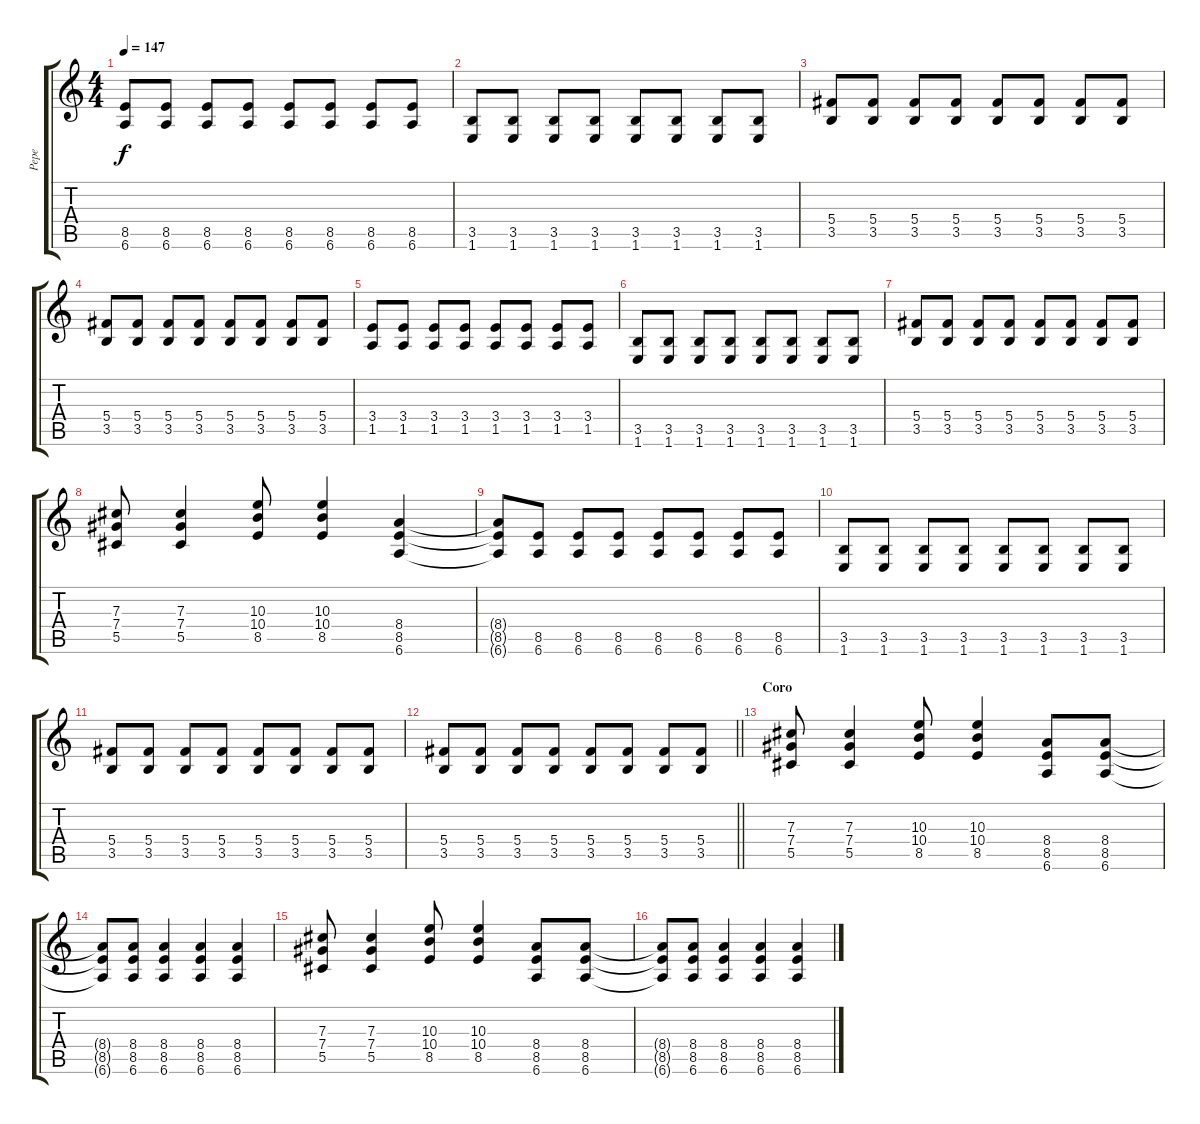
\track ("Pepe" "Pepe") {instrument distortionguitar}
\staff {score tabs}
\tuning (Eb4 Bb3 Gb3 Db3 Ab2 Eb2) {hide}
\ts (4 4)
\tempo 147
\clef g2
\ks c
(8.5 6.6).8{dy f volume 13} (8.5 6.6).8 (8.5 6.6).8 (8.5 6.6).8 (8.5 6.6).8 (8.5 6.6).8 (8.5 6.6).8 (8.5 6.6).8 |
(3.5 1.6).8 (3.5 1.6).8 (3.5 1.6).8 (3.5 1.6).8 (3.5 1.6).8 (3.5 1.6).8 (3.5 1.6).8 (3.5 1.6).8 |
(5.4 3.5).8 (5.4 3.5).8 (5.4 3.5).8 (5.4 3.5).8 (5.4 3.5).8 (5.4 3.5).8 (5.4 3.5).8 (5.4 3.5).8 |
(5.4 3.5).8 (5.4 3.5).8 (5.4 3.5).8 (5.4 3.5).8 (5.4 3.5).8 (5.4 3.5).8 (5.4 3.5).8 (5.4 3.5).8 |
(3.4 1.5).8 (3.4 1.5).8 (3.4 1.5).8 (3.4 1.5).8 (3.4 1.5).8 (3.4 1.5).8 (3.4 1.5).8 (3.4 1.5).8 |
(3.5 1.6).8 (3.5 1.6).8 (3.5 1.6).8 (3.5 1.6).8 (3.5 1.6).8 (3.5 1.6).8 (3.5 1.6).8 (3.5 1.6).8 |
(5.4 3.5).8 (5.4 3.5).8 (5.4 3.5).8 (5.4 3.5).8 (5.4 3.5).8 (5.4 3.5).8 (5.4 3.5).8 (5.4 3.5).8 |
(7.3 7.4 5.5).8{volume 15} (7.3 7.4 5.5).4 (10.3 10.4 8.5).8 (10.3 10.4 8.5).4 (8.4 8.5 6.6).4 |
(8.4{t} 8.5{t} 6.6{t}).8{volume 13} (8.5 6.6).8 (8.5 6.6).8 (8.5 6.6).8 (8.5 6.6).8 (8.5 6.6).8 (8.5 6.6).8 (8.5 6.6).8 |
(3.5 1.6).8 (3.5 1.6).8 (3.5 1.6).8 (3.5 1.6).8 (3.5 1.6).8 (3.5 1.6).8 (3.5 1.6).8 (3.5 1.6).8 |
(5.4 3.5).8 (5.4 3.5).8 (5.4 3.5).8 (5.4 3.5).8 (5.4 3.5).8 (5.4 3.5).8 (5.4 3.5).8 (5.4 3.5).8 |
\barLineRight lightlight
(5.4 3.5).8 (5.4 3.5).8 (5.4 3.5).8 (5.4 3.5).8 (5.4 3.5).8 (5.4 3.5).8 (5.4 3.5).8 (5.4 3.5).8 |
\section ("" "Coro")
(7.3 7.4 5.5).8{volume 11 instrument overdrivenguitar} (7.3 7.4 5.5).4 (10.3 10.4 8.5).8 (10.3 10.4 8.5).4 (8.4 8.5 6.6).8 (8.4 8.5 6.6).8 |
(8.4{t} 8.5{t} 6.6{t}).8 (8.4 8.5 6.6).8 (8.4 8.5 6.6).4 (8.4 8.5 6.6).4 (8.4 8.5 6.6).4 |
(7.3 7.4 5.5).8 (7.3 7.4 5.5).4 (10.3 10.4 8.5).8 (10.3 10.4 8.5).4 (8.4 8.5 6.6).8 (8.4 8.5 6.6).8 |
(8.4{t} 8.5{t} 6.6{t}).8 (8.4 8.5 6.6).8 (8.4 8.5 6.6).4 (8.4 8.5 6.6).4 (8.4 8.5 6.6).4
